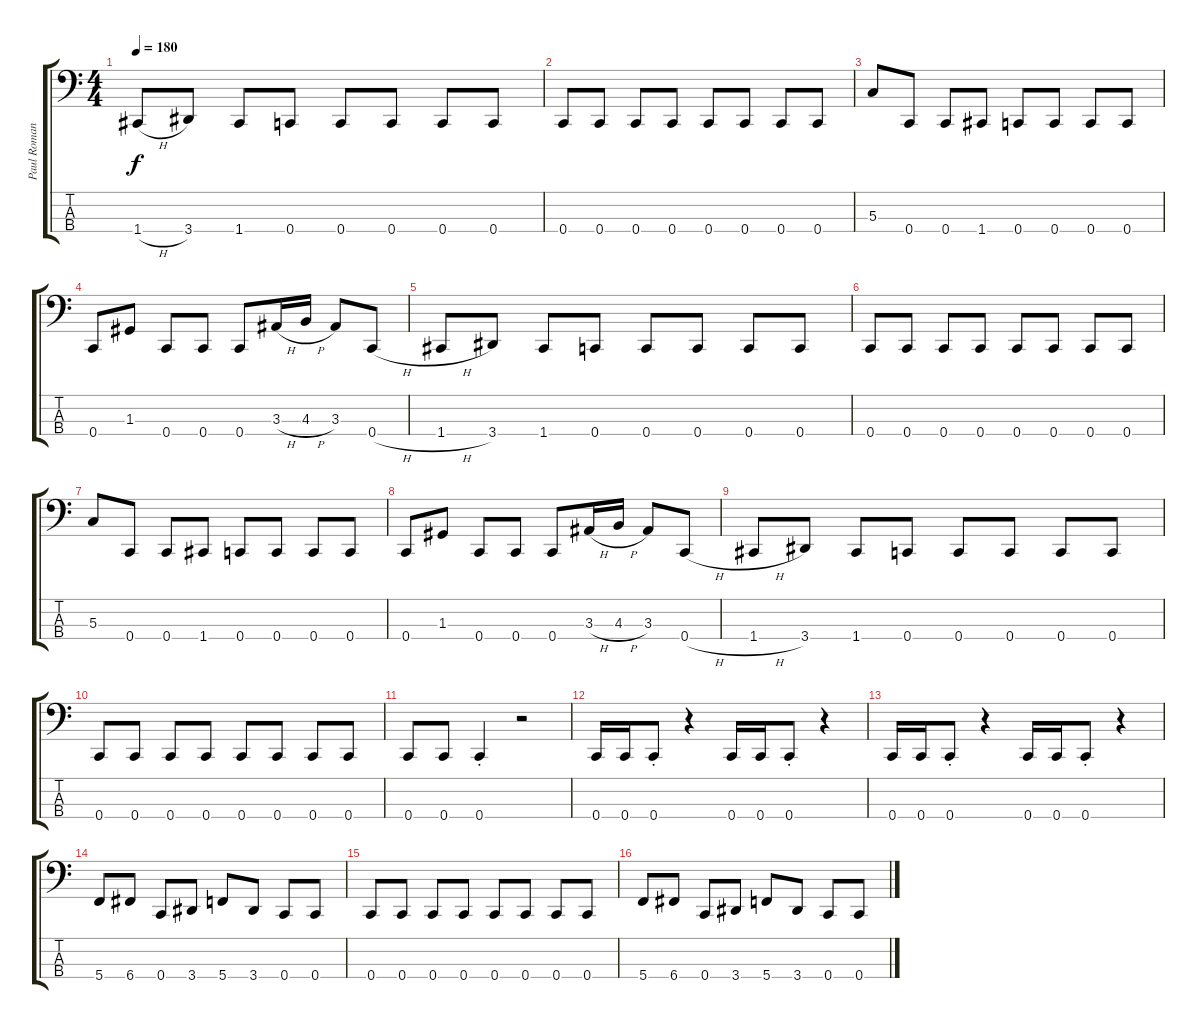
\track ("Paul Romanko" "Paul Roman") {instrument electricbasspick}
\staff {score tabs}
\tuning (F2 C2 G1 C1) {hide}
\ts (4 4)
\tempo 180
\clef f4
\ks c
1.4{h}.8{dy f} 3.4.8 1.4.8 0.4.8 0.4.8 0.4.8 0.4.8 0.4.8 |
0.4.8 0.4.8 0.4.8 0.4.8 0.4.8 0.4.8 0.4.8 0.4.8 |
5.3.8 0.4.8 0.4.8 1.4.8 0.4.8 0.4.8 0.4.8 0.4.8 |
0.4.8 1.3.8 0.4.8 0.4.8 0.4.8 3.3{h}.16 4.3{h}.16 3.3.8 0.4{h}.8 |
1.4{h}.8 3.4.8 1.4.8 0.4.8 0.4.8 0.4.8 0.4.8 0.4.8 |
0.4.8 0.4.8 0.4.8 0.4.8 0.4.8 0.4.8 0.4.8 0.4.8 |
5.3.8 0.4.8 0.4.8 1.4.8 0.4.8 0.4.8 0.4.8 0.4.8 |
0.4.8 1.3.8 0.4.8 0.4.8 0.4.8 3.3{h}.16 4.3{h}.16 3.3.8 0.4{h}.8 |
1.4{h}.8 3.4.8 1.4.8 0.4.8 0.4.8 0.4.8 0.4.8 0.4.8 |
0.4.8 0.4.8 0.4.8 0.4.8 0.4.8 0.4.8 0.4.8 0.4.8 |
0.4.8 0.4.8 0.4{st}.4 r.2 |
0.4.16 0.4.16 0.4{st}.8 r.4 0.4.16 0.4.16 0.4{st}.8 r.4 |
0.4.16 0.4.16 0.4{st}.8 r.4 0.4.16 0.4.16 0.4{st}.8 r.4 |
5.4.8 6.4.8 0.4.8 3.4.8 5.4.8 3.4.8 0.4.8 0.4.8 |
0.4.8 0.4.8 0.4.8 0.4.8 0.4.8 0.4.8 0.4.8 0.4.8 |
5.4.8 6.4.8 0.4.8 3.4.8 5.4.8 3.4.8 0.4.8 0.4.8
